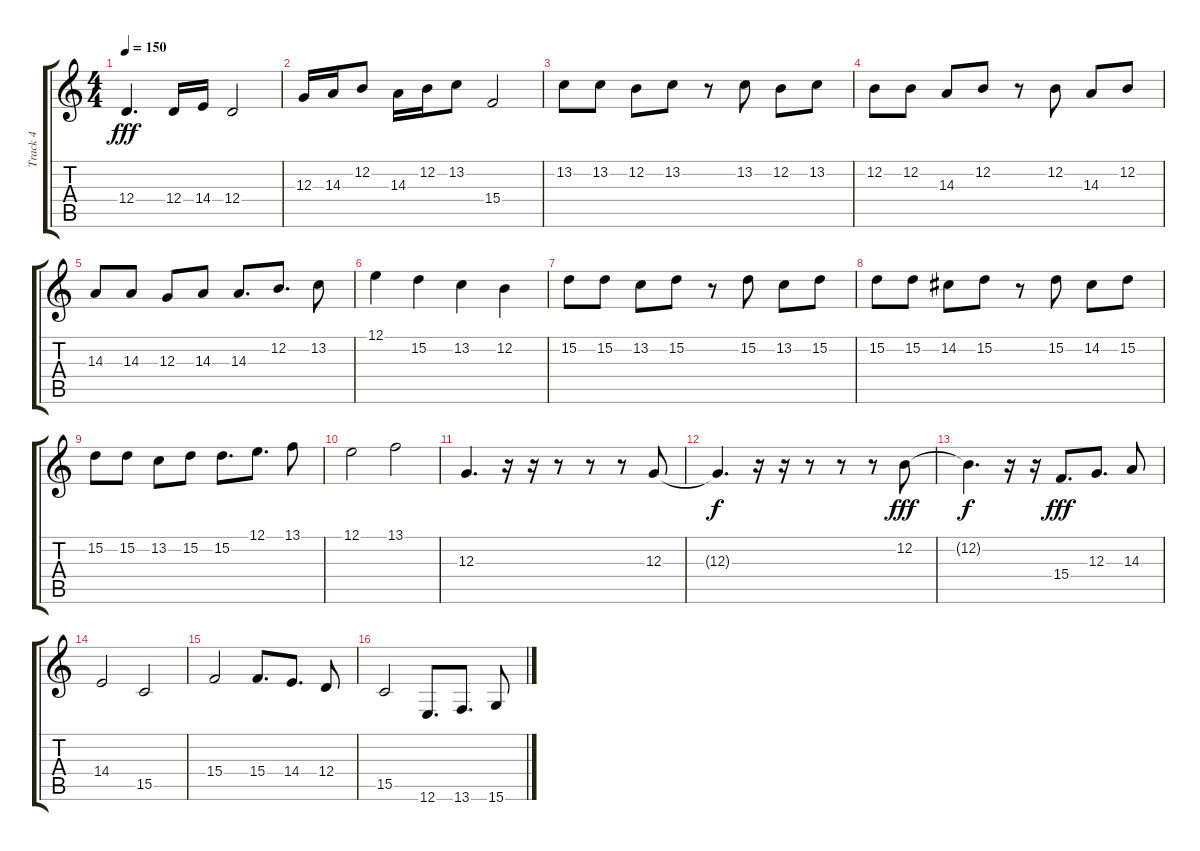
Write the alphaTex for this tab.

\track ("Track 4" "Track 4") {instrument stringensemble1}
\staff {score tabs}
\tuning (E4 B3 G3 D3 A2 E2) {hide}
\ts (4 4)
\tempo 150
\clef g2
\ks c
12.4.4{d dy fff} 12.4.16 14.4.16 12.4.2 |
12.3.16 14.3.16 12.2.8 14.3.16 12.2.16 13.2.8 15.4.2 |
13.2.8 13.2.8 12.2.8 13.2.8 r.8 13.2.8 12.2.8 13.2.8 |
12.2.8 12.2.8 14.3.8 12.2.8 r.8 12.2.8 14.3.8 12.2.8 |
14.3.8 14.3.8 12.3.8 14.3.8 14.3.8{d} 12.2.8{d} 13.2.8 |
12.1.4 15.2.4 13.2.4 12.2.4 |
15.2.8 15.2.8 13.2.8 15.2.8 r.8 15.2.8 13.2.8 15.2.8 |
15.2.8 15.2.8 14.2.8 15.2.8 r.8 15.2.8 14.2.8 15.2.8 |
15.2.8 15.2.8 13.2.8 15.2.8 15.2.8{d} 12.1.8{d} 13.1.8 |
12.1.2 13.1.2 |
12.3.4{d} r.16 r.16 r.8 r.8 r.8 12.3.8 |
12.3{t}.4{d dy f} r.16 r.16 r.8 r.8 r.8 12.2.8{dy fff} |
12.2{t}.4{d dy f} r.16 r.16 15.4.8{d dy fff} 12.3.8{d} 14.3.8 |
14.4.2 15.5.2 |
15.4.2 15.4.8{d} 14.4.8{d} 12.4.8 |
15.5.2 12.6.8{d} 13.6.8{d} 15.6.8
